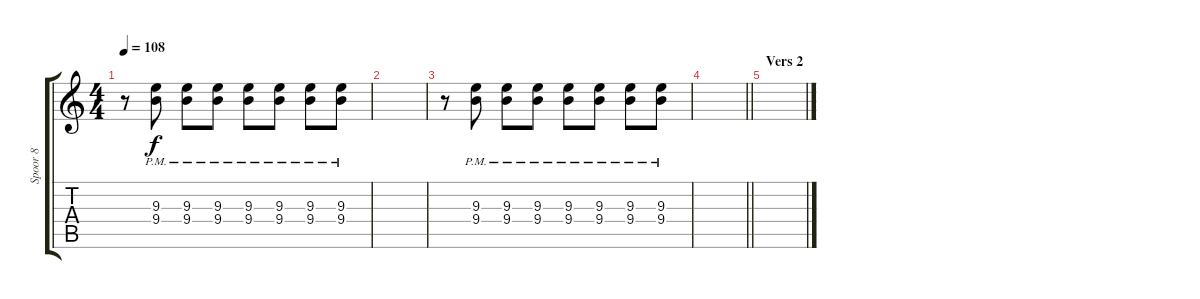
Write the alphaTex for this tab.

\track ("Spoor 8" "Spoor 8") {instrument distortionguitar}
\staff {score tabs}
\tuning (E4 B3 G3 D3 A2 E2) {hide}
\ts (4 4)
\tempo 108
\clef g2
\ks c
r.8{dy f} (9.3{pm} 9.4{pm}).8 (9.3{pm} 9.4{pm}).8 (9.3{pm} 9.4{pm}).8 (9.3{pm} 9.4{pm}).8 (9.3{pm} 9.4{pm}).8 (9.3{pm} 9.4{pm}).8 (9.3{pm} 9.4{pm}).8 |
|
r.8 (9.3{pm} 9.4{pm}).8 (9.3{pm} 9.4{pm}).8 (9.3{pm} 9.4{pm}).8 (9.3{pm} 9.4{pm}).8 (9.3{pm} 9.4{pm}).8 (9.3{pm} 9.4{pm}).8 (9.3{pm} 9.4{pm}).8 |
\barLineRight lightlight
|
\section ("" "Vers 2")
